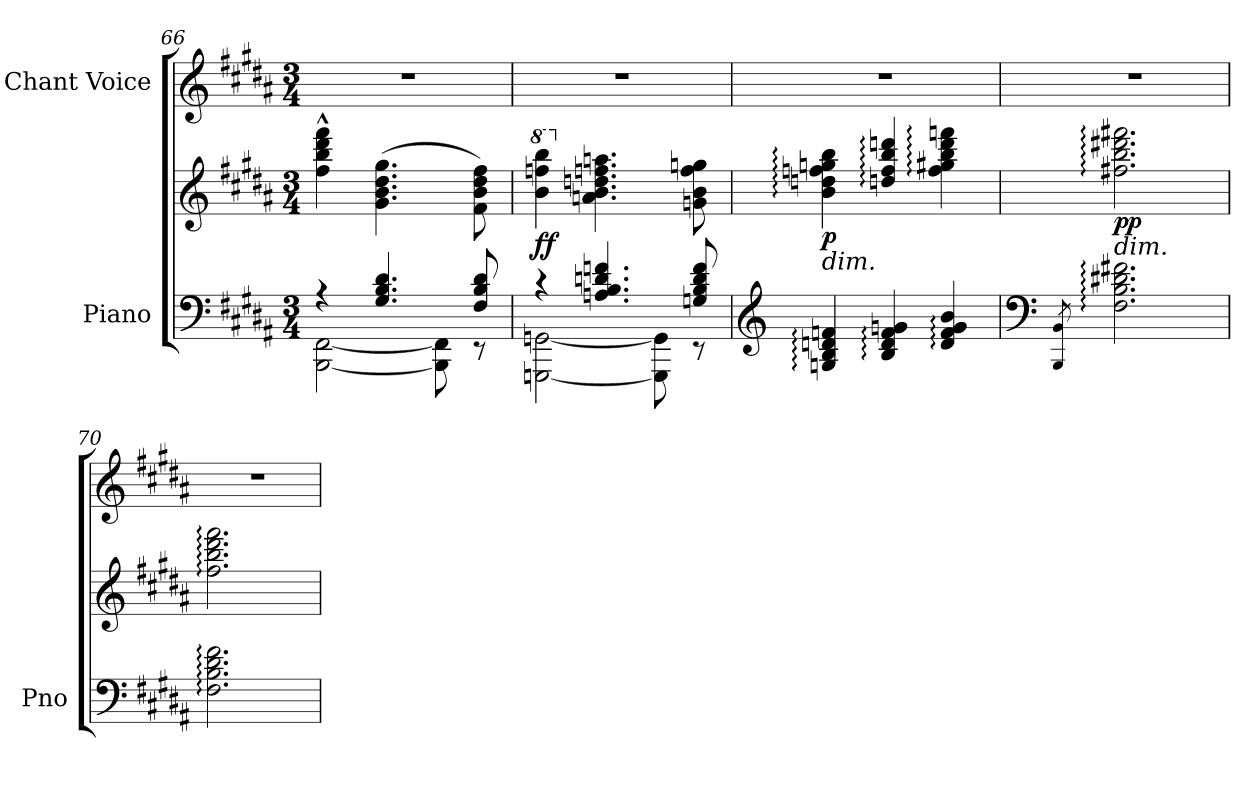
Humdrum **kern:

**kern	**kern	**dynam	**kern
*part2	*part2	*part2	*part1
*staff3	*staff2	*staff2/3	*staff1
*I"Piano	*	*	*I"Chant Voice
*I'Pno	*	*	*
*clefF4	*clefG2	*	*clefG2
*k[f#c#g#d#a#]	*k[f#c#g#d#a#]	*	*k[f#c#g#d#a#]
*M3/4	*M3/4	*	*M3/4
=66	=66	=66	=66
*^	*	*	*
!	!	!	!LO:DY:b	!
!	!	!	!LO:DY:n=1:b	!
4r	[2BBB\ [2FF#\	4ff#\^^ 4bb\^^ 4ddd#\^^ 4fff#\^^	other-dynamics f	2.r
4.G#/ 4.B/ 4.d#/	.	(>4.g#\ 4.b\ 4.dd#\ 4.gg#\	.	.
.	8BBB\] 8FF#\]	.	.	.
8F#/ 8B/ 8d#/	8r	8f#\ 8b\ 8dd#\ 8ff#\)	.	.
!!LO:LB:g=z
=67	=67	=67	=67	=67
*	*	*8va	*	*
!	!	!	!LO:DY:b	!
4r	[2GGGn\ [2GGn\	4bb\ 4fffn\ 4bbb\	ff	2.r
*	*	*X8va	*	*
4.An/ 4.B/ 4.dn/ 4.fn/	.	4.an\ 4.b\ 4.ddn\ 4.ffn\ 4.aan\	.	.
.	8GGG\] 8GG\]	.	.	.
8Gn/ 8B/ 8d/ 8f/	8r	8gn\ 8b\ 8ff\ 8ggn\	.	.
*v	*v	*	*	*
=68	=68	=68	=68
*clefG2	*	*	*
*^	*	*	*
!	!	!LO:TX:b:i:t=dim.	!	!
!LO:TX:b:t=Una corda.	!	!	!	!
!	!	!	!LO:DY:b	!
*v	*v	*	*	*
4Gn/: 4B/: 4dn/: 4fn/:	4b\: 4ddn\: 4ffn\: 4ggn\: 4bb\:	p	2.r
4B/: 4d/: 4f/: 4gn/:	4ddn/: 4ff/: 4bb/: 4dddn/:	.	.
4d/: 4f/: 4g/: 4b/:	4ff\: 4gg#X\: 4bb\: 4ddd\: 4fffn\:	.	.
=69	=69	=69	=69
*clefF4	*	*	*
8qBBB/ 8qBB/	.	.	.
!	!LO:TX:b:i:t=dim.	!	!
!	!	!LO:DY:b	!
2.F#\: 2.B\: 2.d#X\: 2.f#X\:	2.ff#X\: 2.bb\: 2.ddd#X\: 2.fff#X\:	pp	2.r
=70	=70	=70	=70
2.F#\: 2.B\: 2.d#\: 2.f#\:	2.ff#\: 2.bb\: 2.ddd#\: 2.fff#\:	.	2.r
=	=	=	=
*-	*-	*-	*-
